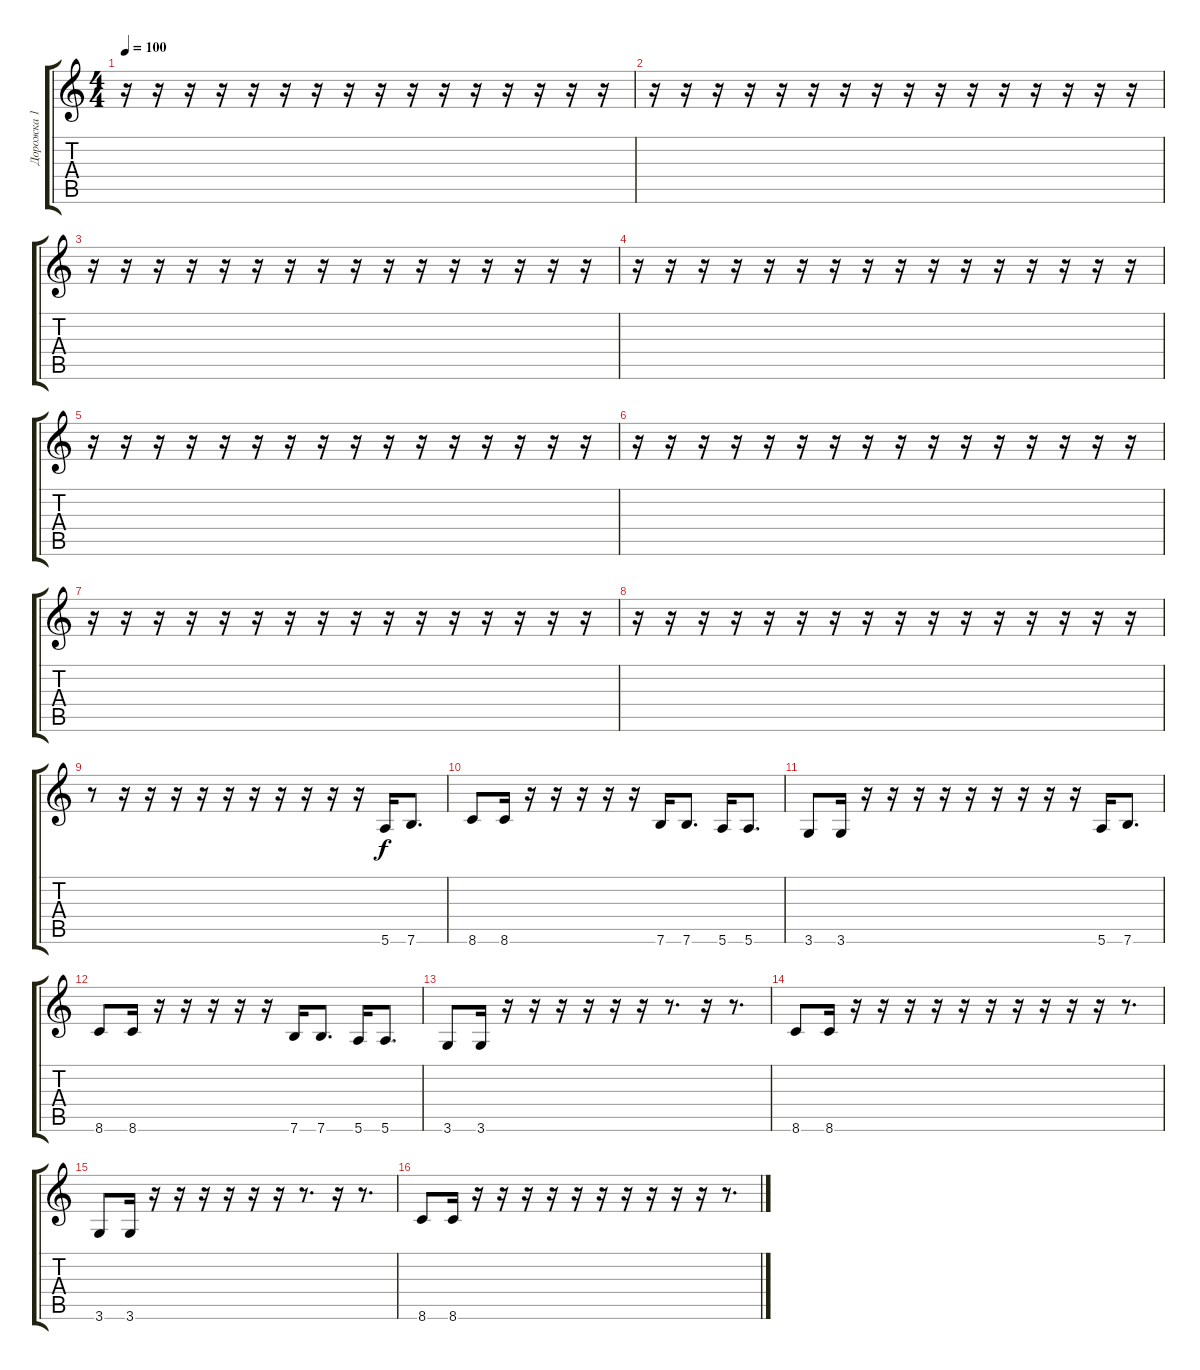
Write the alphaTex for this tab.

\track ("Дорожка 1" "Дорожка 1") {instrument electricbasspick}
\staff {score tabs}
\tuning (E4 B3 G3 D3 A2 E2) {hide}
\ts (4 4)
\tempo 100
\clef g2
\ks c
r.16{dy f} r.16 r.16 r.16 r.16 r.16 r.16 r.16 r.16 r.16 r.16 r.16 r.16 r.16 r.16 r.16 |
r.16 r.16 r.16 r.16 r.16 r.16 r.16 r.16 r.16 r.16 r.16 r.16 r.16 r.16 r.16 r.16 |
r.16 r.16 r.16 r.16 r.16 r.16 r.16 r.16 r.16 r.16 r.16 r.16 r.16 r.16 r.16 r.16 |
r.16 r.16 r.16 r.16 r.16 r.16 r.16 r.16 r.16 r.16 r.16 r.16 r.16 r.16 r.16 r.16 |
r.16 r.16 r.16 r.16 r.16 r.16 r.16 r.16 r.16 r.16 r.16 r.16 r.16 r.16 r.16 r.16 |
r.16 r.16 r.16 r.16 r.16 r.16 r.16 r.16 r.16 r.16 r.16 r.16 r.16 r.16 r.16 r.16 |
r.16 r.16 r.16 r.16 r.16 r.16 r.16 r.16 r.16 r.16 r.16 r.16 r.16 r.16 r.16 r.16 |
r.16 r.16 r.16 r.16 r.16 r.16 r.16 r.16 r.16 r.16 r.16 r.16 r.16 r.16 r.16 r.16 |
r.8 r.16 r.16 r.16 r.16 r.16 r.16 r.16 r.16 r.16 r.16 5.6.16 7.6.8{d} |
8.6.8 8.6.16 r.16 r.16 r.16 r.16 r.16 7.6.16 7.6.8{d} 5.6.16 5.6.8{d} |
3.6.8 3.6.16 r.16 r.16 r.16 r.16 r.16 r.16 r.16 r.16 r.16 5.6.16 7.6.8{d} |
8.6.8 8.6.16 r.16 r.16 r.16 r.16 r.16 7.6.16 7.6.8{d} 5.6.16 5.6.8{d} |
3.6.8 3.6.16 r.16 r.16 r.16 r.16 r.16 r.16 r.8{d} r.16 r.8{d} |
8.6.8 8.6.16 r.16 r.16 r.16 r.16 r.16 r.16 r.16 r.16 r.16 r.16 r.8{d} |
3.6.8 3.6.16 r.16 r.16 r.16 r.16 r.16 r.16 r.8{d} r.16 r.8{d} |
8.6.8 8.6.16 r.16 r.16 r.16 r.16 r.16 r.16 r.16 r.16 r.16 r.16 r.8{d}
